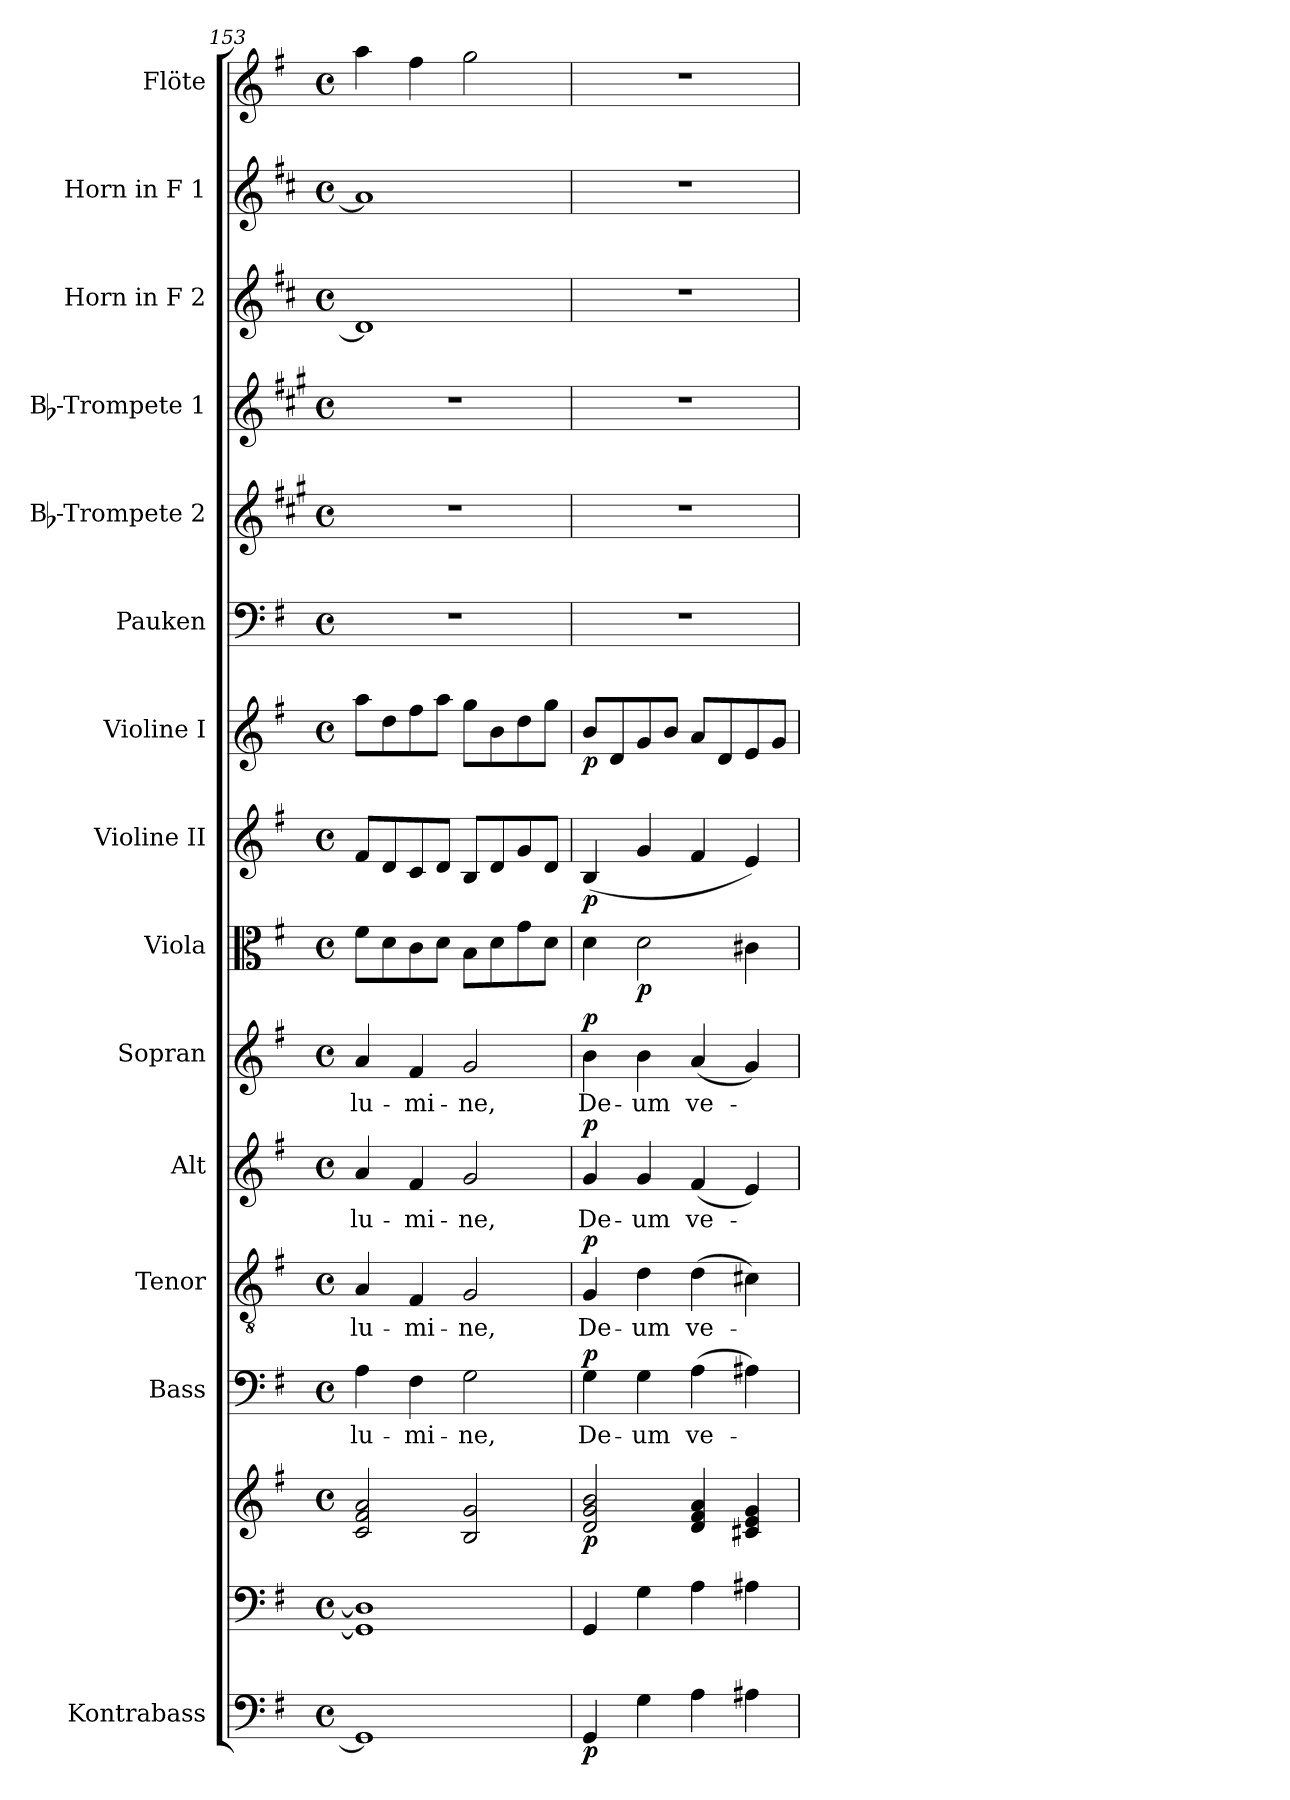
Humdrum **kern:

**kern	**dynam	**kern	**kern	**dynam	**kern	**text	**dynam	**kern	**text	**dynam	**kern	**text	**dynam	**kern	**text	**dynam	**kern	**dynam	**kern	**dynam	**kern	**dynam	**kern	**kern	**kern	**kern	**kern	**kern
*part15	*part15	*part14	*part14	*part14	*part13	*part13	*part13	*part12	*part12	*part12	*part11	*part11	*part11	*part10	*part10	*part10	*part9	*part9	*part8	*part8	*part7	*part7	*part6	*part5	*part4	*part3	*part2	*part1
*staff16	*staff16	*staff15	*staff14	*staff14/15	*staff13	*staff13	*staff13	*staff12	*staff12	*staff12	*staff11	*staff11	*staff11	*staff10	*staff10	*staff10	*staff9	*staff9	*staff8	*staff8	*staff7	*staff7	*staff6	*staff5	*staff4	*staff3	*staff2	*staff1
*I"Kontrabass	*	*	*	*	*I"Bass	*	*	*I"Tenor	*	*	*I"Alt	*	*	*I"Sopran	*	*	*I"Viola	*	*I"Violine II	*	*I"Violine I	*	*I"Pauken	*I"Bb-Trompete 2	*I"Bb-Trompete 1	*I"Horn in F 2	*I"Horn in F 1	*I"Flöte
*I'Kb.	*	*	*	*	*I'B.	*	*	*I'T.	*	*	*I'A.	*	*	*I'S.	*	*	*I'Vla.	*	*I'Vl. II	*	*I'Vl. I	*	*I'Pk.	*I'Bb Trp. 2	*I'Bb Trp. 1	*	*	*I'Fl.
*clefF4	*	*clefF4	*clefG2	*	*clefF4	*	*	*clefGv2	*	*	*clefG2	*	*	*clefG2	*	*	*clefC3	*	*clefG2	*	*clefG2	*	*clefF4	*clefG2	*clefG2	*clefG2	*clefG2	*clefG2
*ITrd7c12	*	*	*	*	*	*	*	*	*	*	*	*	*	*	*	*	*	*	*	*	*	*	*	*ITrd1c2	*ITrd1c2	*ITrd4c7	*ITrd4c7	*
*k[f#]	*	*k[f#]	*k[f#]	*	*k[f#]	*	*	*k[f#]	*	*	*k[f#]	*	*	*k[f#]	*	*	*k[f#]	*	*k[f#]	*	*k[f#]	*	*k[f#]	*k[f#]	*k[f#]	*k[f#]	*k[f#]	*k[f#]
*G:	*	*G:	*G:	*	*G:	*	*	*G:	*	*	*G:	*	*	*G:	*	*	*G:	*	*G:	*	*G:	*	*G:	*G:	*G:	*G:	*G:	*G:
*M4/4	*	*M4/4	*M4/4	*	*M4/4	*	*	*M4/4	*	*	*M4/4	*	*	*M4/4	*	*	*M4/4	*	*M4/4	*	*M4/4	*	*M4/4	*M4/4	*M4/4	*M4/4	*M4/4	*M4/4
*met(c)	*	*met(c)	*met(c)	*	*met(c)	*	*	*met(c)	*	*	*met(c)	*	*	*met(c)	*	*	*met(c)	*	*met(c)	*	*met(c)	*	*met(c)	*met(c)	*met(c)	*met(c)	*met(c)	*met(c)
=153	=153	=153	=153	=153	=153	=153	=153	=153	=153	=153	=153	=153	=153	=153	=153	=153	=153	=153	=153	=153	=153	=153	=153	=153	=153	=153	=153	=153
!	!	!	!	!	!	!LO:LY:b	!	!	!LO:LY:b	!	!	!LO:LY:b	!	!	!LO:LY:b	!	!	!	!	!	!	!	!	!	!	!	!	!
1GGG]	.	1GG] 1D]	2c/ 2f#/ 2a/	.	4A\	lu-	.	4A/	lu-	.	4a/	lu-	.	4a/	lu-	.	8f#\L	.	8f#/L	.	8aa\L	.	1r	1r	1r	1G]	1d]	4aa\
.	.	.	.	.	.	.	.	.	.	.	.	.	.	.	.	.	8d\	.	8d/	.	8dd\	.	.	.	.	.	.	.
!	!	!	!	!	!	!LO:LY:b	!	!	!LO:LY:b	!	!	!LO:LY:b	!	!	!LO:LY:b	!	!	!	!	!	!	!	!	!	!	!	!	!
.	.	.	.	.	4F#\	-mi-	.	4F#/	-mi-	.	4f#/	-mi-	.	4f#/	-mi-	.	8c\	.	8c/	.	8ff#\	.	.	.	.	.	.	4ff#\
.	.	.	.	.	.	.	.	.	.	.	.	.	.	.	.	.	8d\J	.	8d/J	.	8aa\J	.	.	.	.	.	.	.
!	!	!	!	!	!	!LO:LY:b	!	!	!LO:LY:b	!	!	!LO:LY:b	!	!	!LO:LY:b	!	!	!	!	!	!	!	!	!	!	!	!	!
.	.	.	2B/ 2g/	.	2G\	-ne,	.	2G/	-ne,	.	2g/	-ne,	.	2g/	-ne,	.	8B\L	.	8B/L	.	8gg\L	.	.	.	.	.	.	2gg\
.	.	.	.	.	.	.	.	.	.	.	.	.	.	.	.	.	8d\	.	8d/	.	8b\	.	.	.	.	.	.	.
.	.	.	.	.	.	.	.	.	.	.	.	.	.	.	.	.	8g\	.	8g/	.	8dd\	.	.	.	.	.	.	.
.	.	.	.	.	.	.	.	.	.	.	.	.	.	.	.	.	8d\J	.	8d/J	.	8gg\J	.	.	.	.	.	.	.
=154	=154	=154	=154	=154	=154	=154	=154	=154	=154	=154	=154	=154	=154	=154	=154	=154	=154	=154	=154	=154	=154	=154	=154	=154	=154	=154	=154	=154
!	!LO:DY:b	!	!	!LO:DY:b	!	!LO:LY:b	!LO:DY:a	!	!LO:LY:b	!LO:DY:a	!	!LO:LY:b	!LO:DY:a	!	!LO:LY:b	!LO:DY:a	!	!	!	!LO:DY:b	!	!LO:DY:b	!	!	!	!	!	!
4GGG/	p	4GG/	2d/ 2g/ 2b/	p	4G\	De-	p	4G/	De-	p	4g/	De-	p	4b\	De-	p	4d\	.	(<4B/	p	8b/L	p	1r	1r	1r	1r	1r	1r
.	.	.	.	.	.	.	.	.	.	.	.	.	.	.	.	.	.	.	.	.	8d/	.	.	.	.	.	.	.
!	!	!	!	!	!	!LO:LY:b	!	!	!LO:LY:b	!	!	!LO:LY:b	!	!	!LO:LY:b	!	!	!LO:DY:b	!	!	!	!	!	!	!	!	!	!
4GG\	.	4G\	.	.	4G\	-um	.	4d\	-um	.	4g/	-um	.	4b\	-um	.	2d\	p	4g/	.	8g/	.	.	.	.	.	.	.
.	.	.	.	.	.	.	.	.	.	.	.	.	.	.	.	.	.	.	.	.	8b/J	.	.	.	.	.	.	.
!	!	!	!	!	!	!LO:LY:b	!	!	!LO:LY:b	!	!	!LO:LY:b	!	!	!LO:LY:b	!	!	!	!	!	!	!	!	!	!	!	!	!
4AA\	.	4A\	4d/ 4f#/ 4a/	.	(>4A\	ve-	.	(>4d\	ve-	.	(<4f#/	ve-	.	(<4a/	ve-	.	.	.	4f#/	.	8a/L	.	.	.	.	.	.	.
.	.	.	.	.	.	.	.	.	.	.	.	.	.	.	.	.	.	.	.	.	8d/	.	.	.	.	.	.	.
4AA#X\	.	4A#X\	4c#X/ 4e/ 4g/	.	4A#X\)	.	.	4c#X\)	.	.	4e/)	.	.	4g/)	.	.	4c#X\	.	4e/)	.	8e/	.	.	.	.	.	.	.
.	.	.	.	.	.	.	.	.	.	.	.	.	.	.	.	.	.	.	.	.	8g/J	.	.	.	.	.	.	.
=	=	=	=	=	=	=	=	=	=	=	=	=	=	=	=	=	=	=	=	=	=	=	=	=	=	=	=	=
*-	*-	*-	*-	*-	*-	*-	*-	*-	*-	*-	*-	*-	*-	*-	*-	*-	*-	*-	*-	*-	*-	*-	*-	*-	*-	*-	*-	*-
